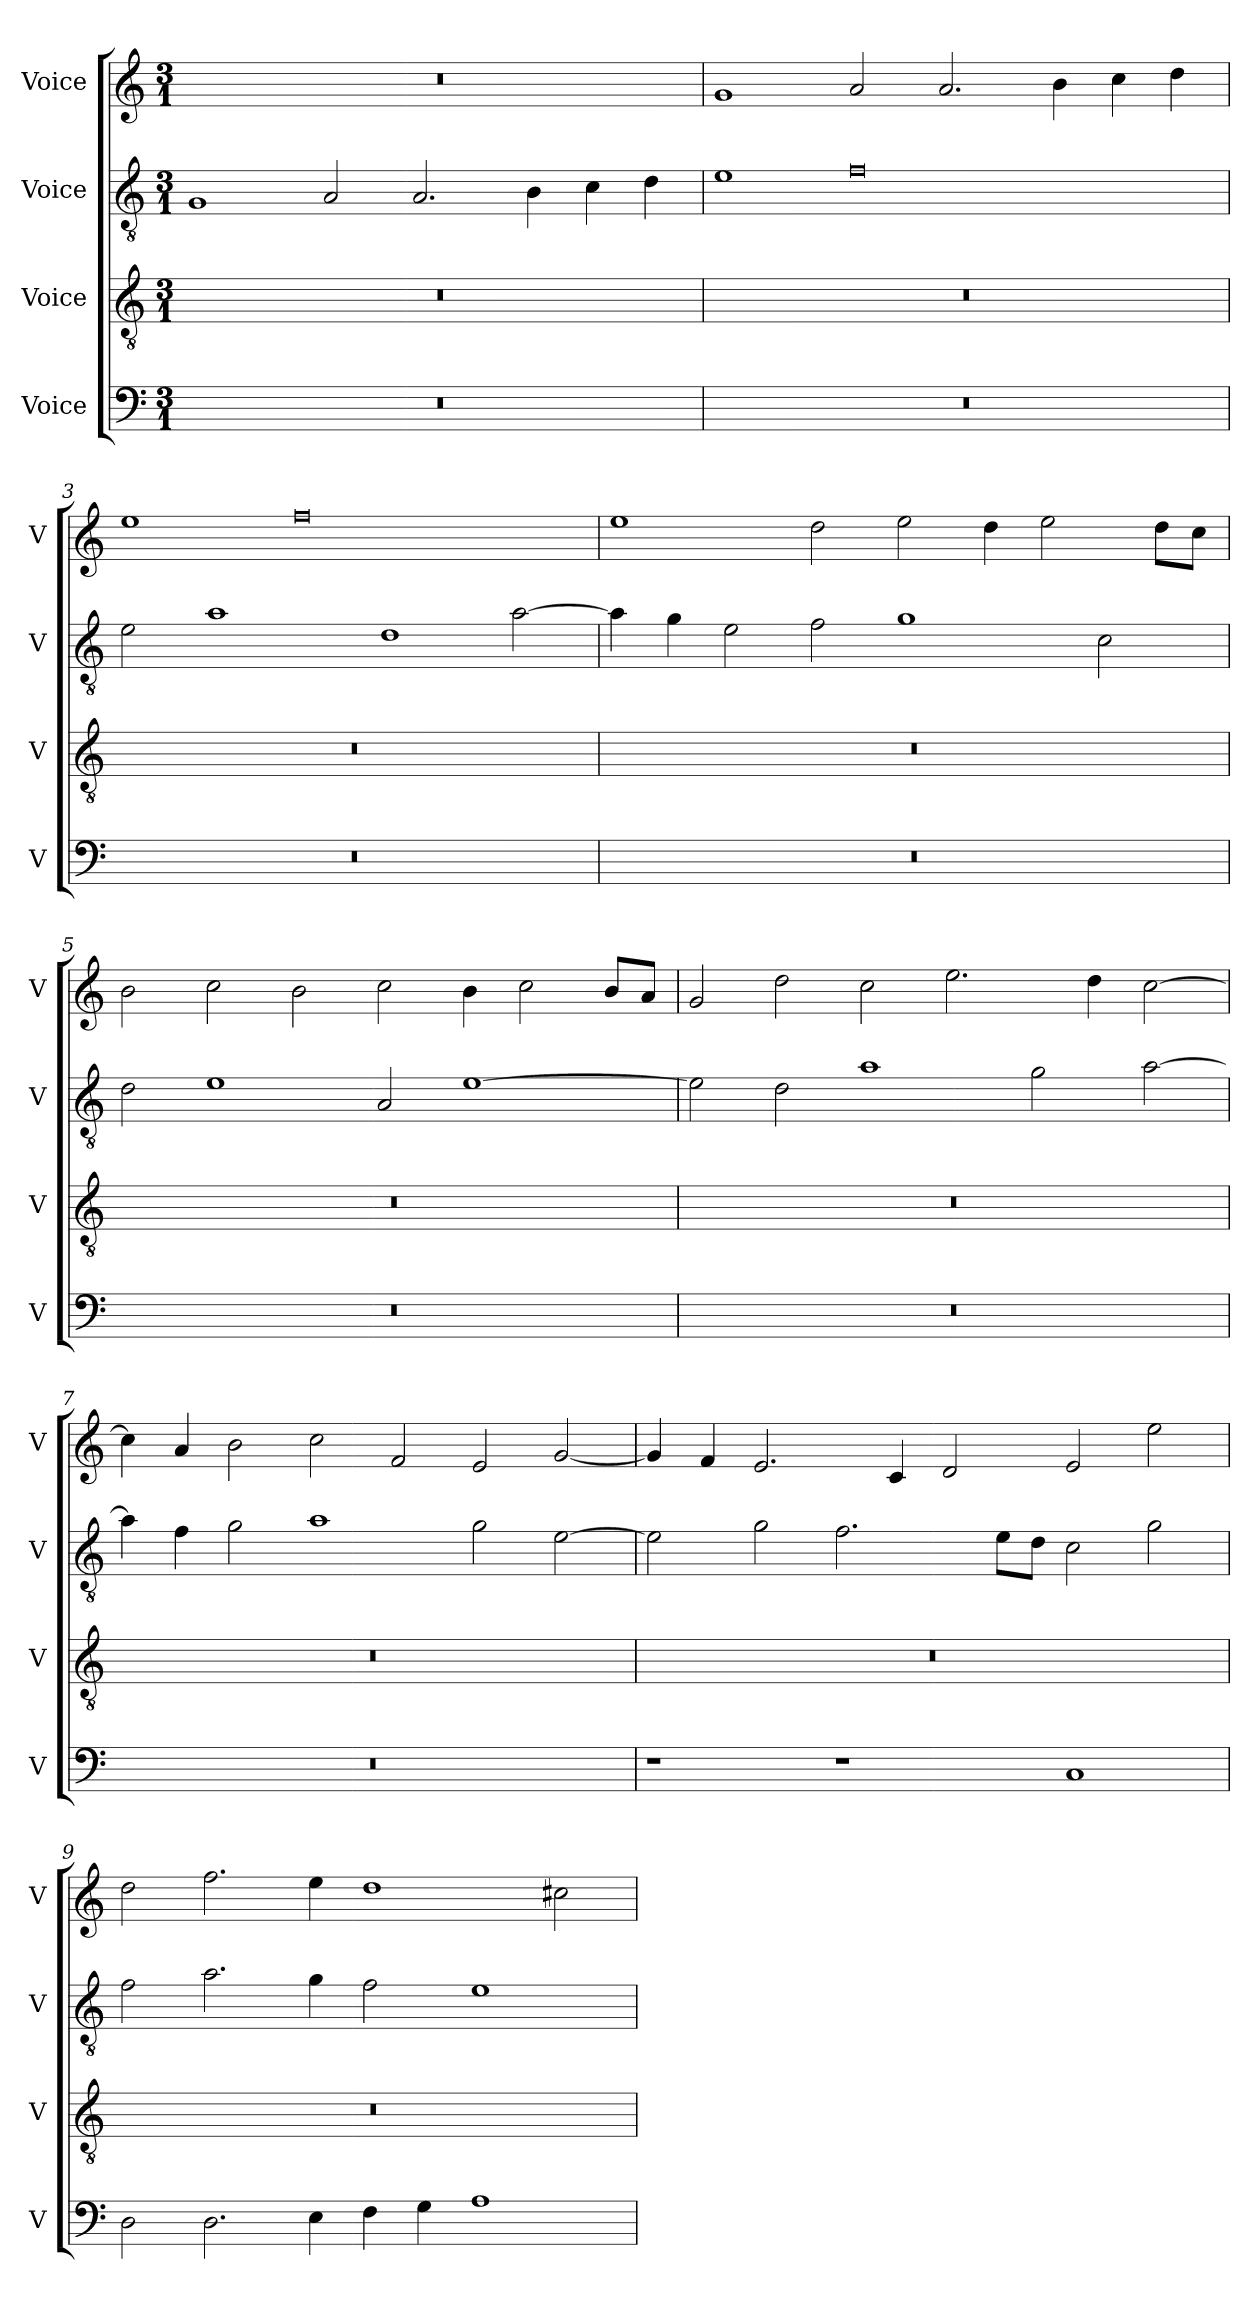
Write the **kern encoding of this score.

**kern	**kern	**kern	**kern
*part4	*part3	*part2	*part1
*staff4	*staff3	*staff2	*staff1
*I"Voice	*I"Voice	*I"Voice	*I"Voice
*I'V	*I'V	*I'V	*I'V
*clefF4	*clefGv2	*clefGv2	*clefG2
*k[]	*k[]	*k[]	*k[]
*M3/1	*M3/1	*M3/1	*M3/1
=1	=1	=1	=1
0.r	0.r	1G	0.r
.	.	2A/	.
.	.	2.A/	.
.	.	4B\	.
.	.	4c\	.
.	.	4d\	.
=2	=2	=2	=2
0.r	0.r	1e	1g
.	.	0f	2a/
.	.	.	2.a/
.	.	.	4b\
.	.	.	4cc\
.	.	.	4dd\
!!LO:LB:g=z
=3	=3	=3	=3
0.r	0.r	2e\	1ee
.	.	1a	.
.	.	.	0ff
.	.	1d	.
.	.	[2a\	.
=4	=4	=4	=4
0.r	0.r	4a\]	1ee
.	.	4g\	.
.	.	2e\	.
.	.	2f\	2dd\
.	.	1g	2ee\
.	.	.	4dd\
.	.	.	2ee\
.	.	2c\	.
.	.	.	8dd\L
.	.	.	8cc\J
!!LO:LB:g=z
=5	=5	=5	=5
0.r	0.r	2d\	2b\
.	.	1e	2cc\
.	.	.	2b\
.	.	2A/	2cc\
.	.	[1e	4b\
.	.	.	2cc\
.	.	.	8b/L
.	.	.	8a/J
=6	=6	=6	=6
0.r	0.r	2e\]	2g/
.	.	2d\	2dd\
.	.	1a	2cc\
.	.	.	2.ee\
.	.	2g\	.
.	.	.	4dd\
.	.	[2a\	[2cc\
!!LO:PB:g=z
=7	=7	=7	=7
0.r	0.r	4a\]	4cc\]
.	.	4f\	4a/
.	.	2g\	2b\
.	.	1a	2cc\
.	.	.	2f/
.	.	2g\	2e/
.	.	[2e\	[2g/
=8	=8	=8	=8
1r	0.r	2e\]	4g/]
.	.	.	4f/
.	.	2g\	2.e/
1r	.	2.f\	.
.	.	.	4c/
.	.	.	2d/
.	.	8e\L	.
.	.	8d\J	.
1C	.	2c\	2e/
.	.	2g\	2ee\
!!LO:LB:g=z
=9	=9	=9	=9
2D\	0.r	2f\	2dd\
2.D\	.	2.a\	2.ff\
4E\	.	4g\	4ee\
4F\	.	2f\	1dd
4G\	.	.	.
1A	.	1e	.
.	.	.	2cc#X\
=	=	=	=
*-	*-	*-	*-
